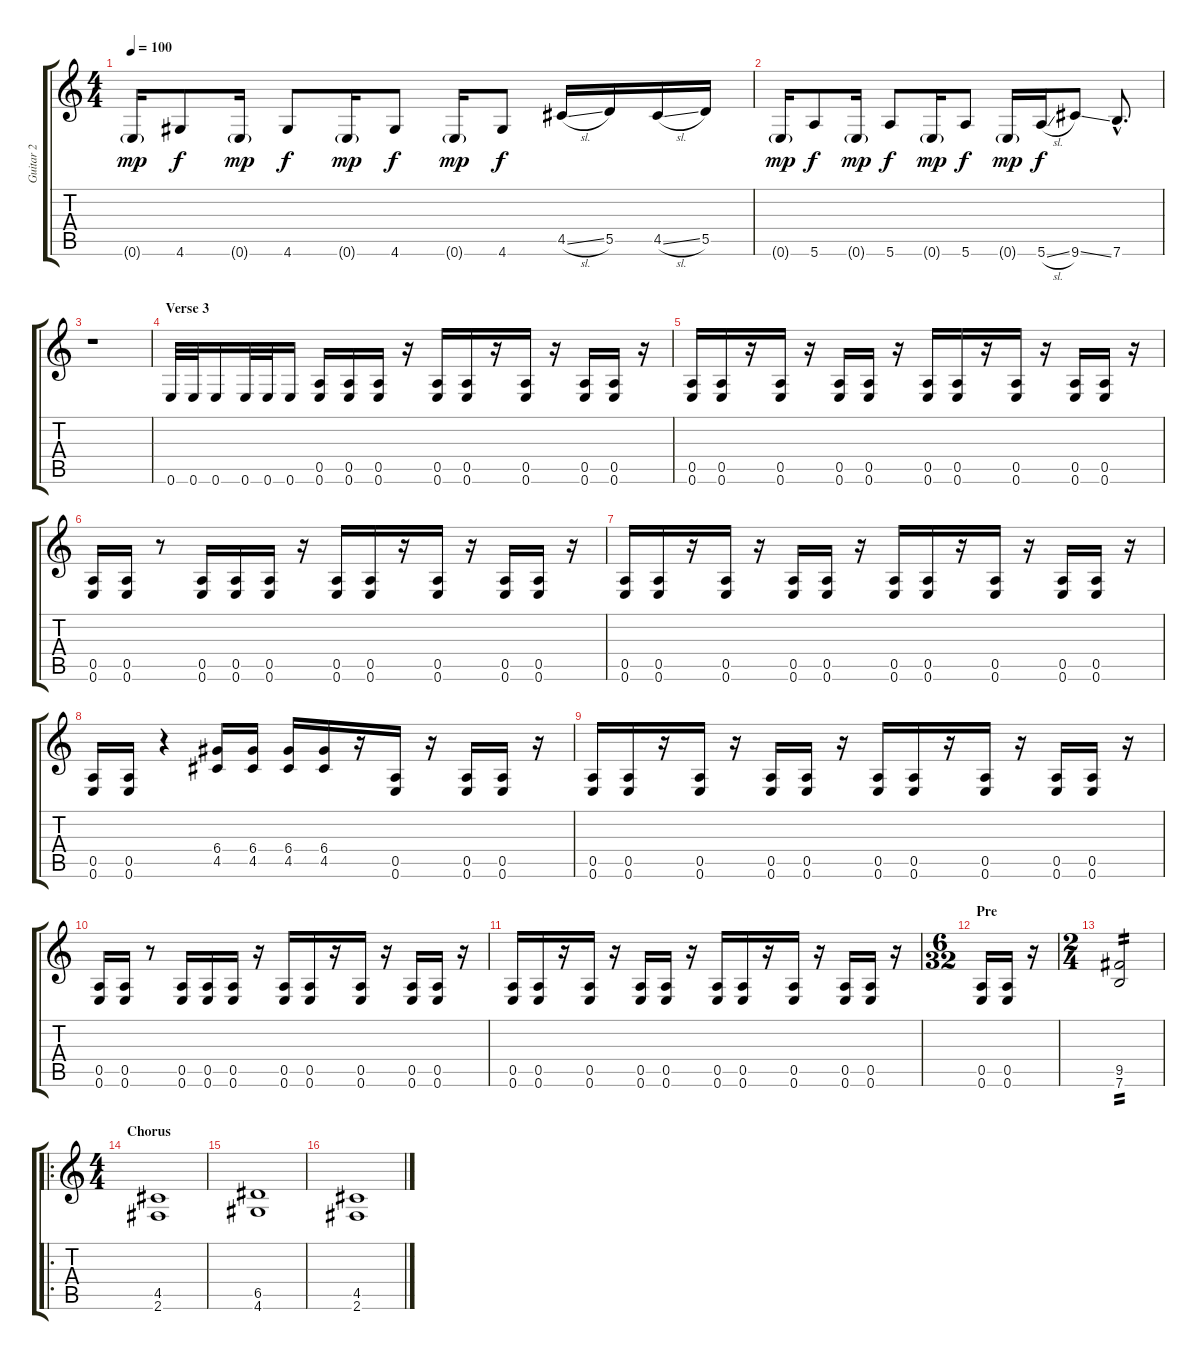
\track ("Guitar 2" "Guitar 2") {instrument distortionguitar}
\staff {score tabs}
\tuning (E4 B3 G3 D3 A2 E2) {hide}
\ts (4 4)
\tempo 100
\clef g2
\ks c
0.6{g}.16{dy mp} 4.6.8{dy f} 0.6{g}.16{dy mp} 4.6.8{dy f} 0.6{g}.16{dy mp} 4.6.8{dy f} 0.6{g}.16{dy mp} 4.6.8{dy f} 4.5{sl}.16 5.5.16 4.5{sl}.16 5.5.16 |
0.6{g}.16{dy mp} 5.6.8{dy f} 0.6{g}.16{dy mp} 5.6.8{dy f} 0.6{g}.16{dy mp} 5.6.8{dy f} 0.6{g}.16{dy mp} 5.6{sl}.16{dy f} 9.6{ss}.8 7.6{hac}.8{d} |
r.1 |
\section ("" "Verse 3")
0.6.32 0.6.32 0.6.16 0.6.32 0.6.32 0.6.16 (0.5 0.6).16 (0.5 0.6).16 (0.5 0.6).16 r.16 (0.5 0.6).16 (0.5 0.6).16 r.16 (0.5 0.6).16 r.16 (0.5 0.6).16 (0.5 0.6).16 r.16 |
(0.5 0.6).16 (0.5 0.6).16 r.16 (0.5 0.6).16 r.16 (0.5 0.6).16 (0.5 0.6).16 r.16 (0.5 0.6).16 (0.5 0.6).16 r.16 (0.5 0.6).16 r.16 (0.5 0.6).16 (0.5 0.6).16 r.16 |
(0.5 0.6).16 (0.5 0.6).16 r.8 (0.5 0.6).16 (0.5 0.6).16 (0.5 0.6).16 r.16 (0.5 0.6).16 (0.5 0.6).16 r.16 (0.5 0.6).16 r.16 (0.5 0.6).16 (0.5 0.6).16 r.16 |
(0.5 0.6).16 (0.5 0.6).16 r.16 (0.5 0.6).16 r.16 (0.5 0.6).16 (0.5 0.6).16 r.16 (0.5 0.6).16 (0.5 0.6).16 r.16 (0.5 0.6).16 r.16 (0.5 0.6).16 (0.5 0.6).16 r.16 |
(0.5 0.6).16 (0.5 0.6).16 r.4 (6.4 4.5).16 (6.4 4.5).16 (6.4 4.5).16 (6.4 4.5).16 r.16 (0.5 0.6).16 r.16 (0.5 0.6).16 (0.5 0.6).16 r.16 |
(0.5 0.6).16 (0.5 0.6).16 r.16 (0.5 0.6).16 r.16 (0.5 0.6).16 (0.5 0.6).16 r.16 (0.5 0.6).16 (0.5 0.6).16 r.16 (0.5 0.6).16 r.16 (0.5 0.6).16 (0.5 0.6).16 r.16 |
(0.5 0.6).16 (0.5 0.6).16 r.8 (0.5 0.6).16 (0.5 0.6).16 (0.5 0.6).16 r.16 (0.5 0.6).16 (0.5 0.6).16 r.16 (0.5 0.6).16 r.16 (0.5 0.6).16 (0.5 0.6).16 r.16 |
(0.5 0.6).16 (0.5 0.6).16 r.16 (0.5 0.6).16 r.16 (0.5 0.6).16 (0.5 0.6).16 r.16 (0.5 0.6).16 (0.5 0.6).16 r.16 (0.5 0.6).16 r.16 (0.5 0.6).16 (0.5 0.6).16 r.16 |
\ts (6 32)
\section ("" "Pre")
(0.5 0.6).16 (0.5 0.6).16 r.16 |
\ts (2 4)
(9.5 7.6).2{tp 2} |
\ro
\ts (4 4)
\section ("" "Chorus")
(4.5 2.6).1{volume 8} |
(6.5 4.6).1 |
(4.5 2.6).1
